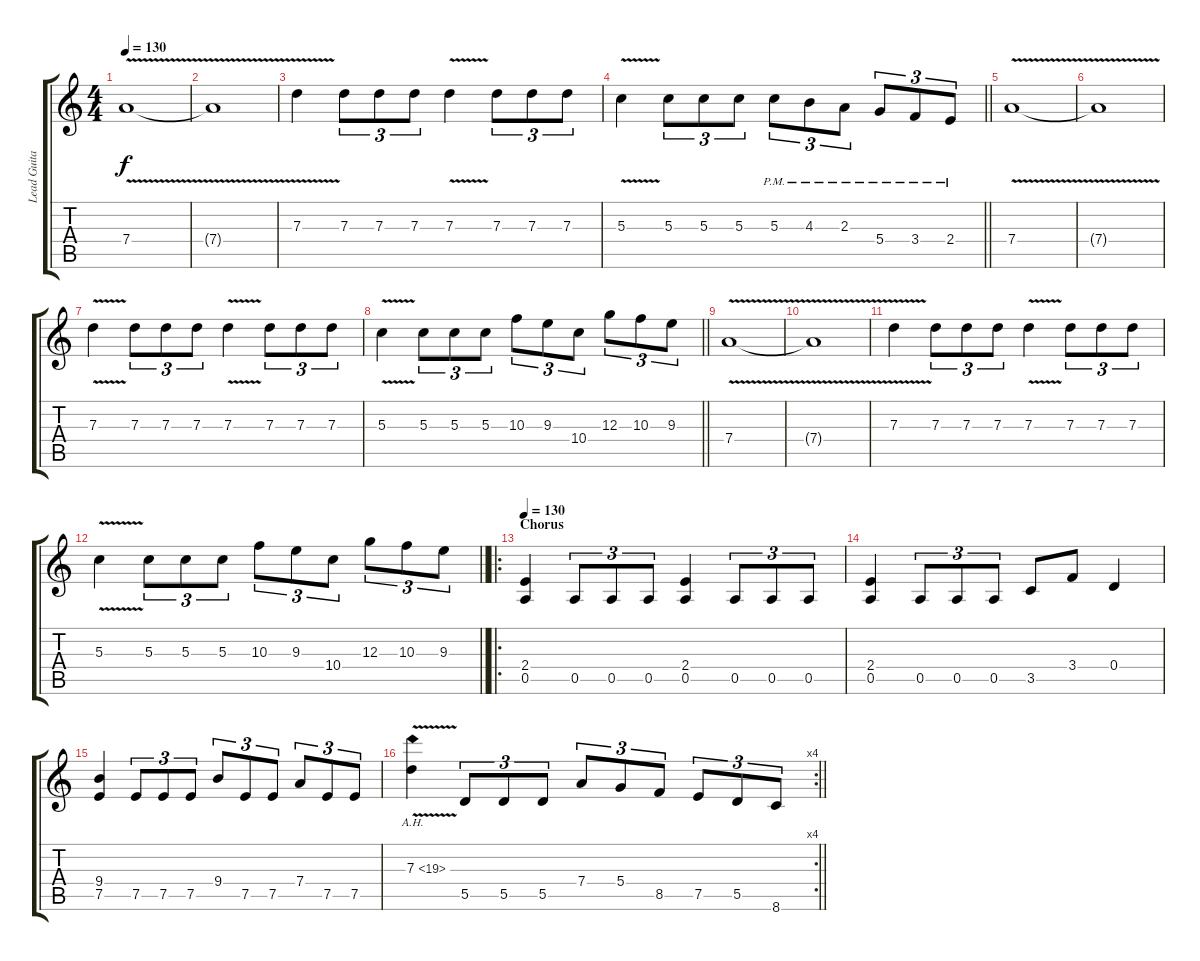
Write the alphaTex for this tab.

\track ("Lead Guitar" "Lead Guita") {instrument distortionguitar}
\staff {score tabs}
\tuning (E4 B3 G3 D3 A2 E2) {hide}
\ts (4 4)
\tempo 130
\clef g2
\ks c
7.4{v}.1{dy f} |
7.4{t}.1 |
7.3{v}.4 7.3.8{tu (3 2)} 7.3.8{tu (3 2)} 7.3.8{tu (3 2)} 7.3{v}.4 7.3.8{tu (3 2)} 7.3.8{tu (3 2)} 7.3.8{tu (3 2)} |
\barLineRight lightlight
5.3{v}.4 5.3.8{tu (3 2)} 5.3.8{tu (3 2)} 5.3.8{tu (3 2)} 5.3{pm}.8{tu (3 2)} 4.3{pm}.8{tu (3 2)} 2.3{pm}.8{tu (3 2)} 5.4{pm}.8{tu (3 2)} 3.4{pm}.8{tu (3 2)} 2.4{pm}.8{tu (3 2)} |
7.4{v}.1 |
7.4{t}.1 |
7.3{v}.4 7.3.8{tu (3 2)} 7.3.8{tu (3 2)} 7.3.8{tu (3 2)} 7.3{v}.4 7.3.8{tu (3 2)} 7.3.8{tu (3 2)} 7.3.8{tu (3 2)} |
\barLineRight lightlight
5.3{v}.4 5.3.8{tu (3 2)} 5.3.8{tu (3 2)} 5.3.8{tu (3 2)} 10.3.8{tu (3 2)} 9.3.8{tu (3 2)} 10.4.8{tu (3 2)} 12.3.8{tu (3 2)} 10.3.8{tu (3 2)} 9.3.8{tu (3 2)} |
7.4{v}.1 |
7.4{t}.1 |
7.3{v}.4 7.3.8{tu (3 2)} 7.3.8{tu (3 2)} 7.3.8{tu (3 2)} 7.3{v}.4 7.3.8{tu (3 2)} 7.3.8{tu (3 2)} 7.3.8{tu (3 2)} |
\barLineRight lightlight
5.3{v}.4 5.3.8{tu (3 2)} 5.3.8{tu (3 2)} 5.3.8{tu (3 2)} 10.3.8{tu (3 2)} 9.3.8{tu (3 2)} 10.4.8{tu (3 2)} 12.3.8{tu (3 2)} 10.3.8{tu (3 2)} 9.3.8{tu (3 2)} |
\ro
\section ("" "Chorus")
\tempo 130
(2.4 0.5).4 0.5.8{tu (3 2)} 0.5.8{tu (3 2)} 0.5.8{tu (3 2)} (2.4 0.5).4 0.5.8{tu (3 2)} 0.5.8{tu (3 2)} 0.5.8{tu (3 2)} |
(2.4 0.5).4 0.5.8{tu (3 2)} 0.5.8{tu (3 2)} 0.5.8{tu (3 2)} 3.5.8 3.4.8 0.4.4 |
(9.4 7.5).4 7.5.8{tu (3 2)} 7.5.8{tu (3 2)} 7.5.8{tu (3 2)} 9.4.8{tu (3 2)} 7.5.8{tu (3 2)} 7.5.8{tu (3 2)} 7.4.8{tu (3 2)} 7.5.8{tu (3 2)} 7.5.8{tu (3 2)} |
\rc 4
\barLineRight lightlight
7.3{ah 12 v}.4 5.5.8{tu (3 2)} 5.5.8{tu (3 2)} 5.5.8{tu (3 2)} 7.4.8{tu (3 2)} 5.4.8{tu (3 2)} 8.5.8{tu (3 2)} 7.5.8{tu (3 2)} 5.5.8{tu (3 2)} 8.6.8{tu (3 2)}
